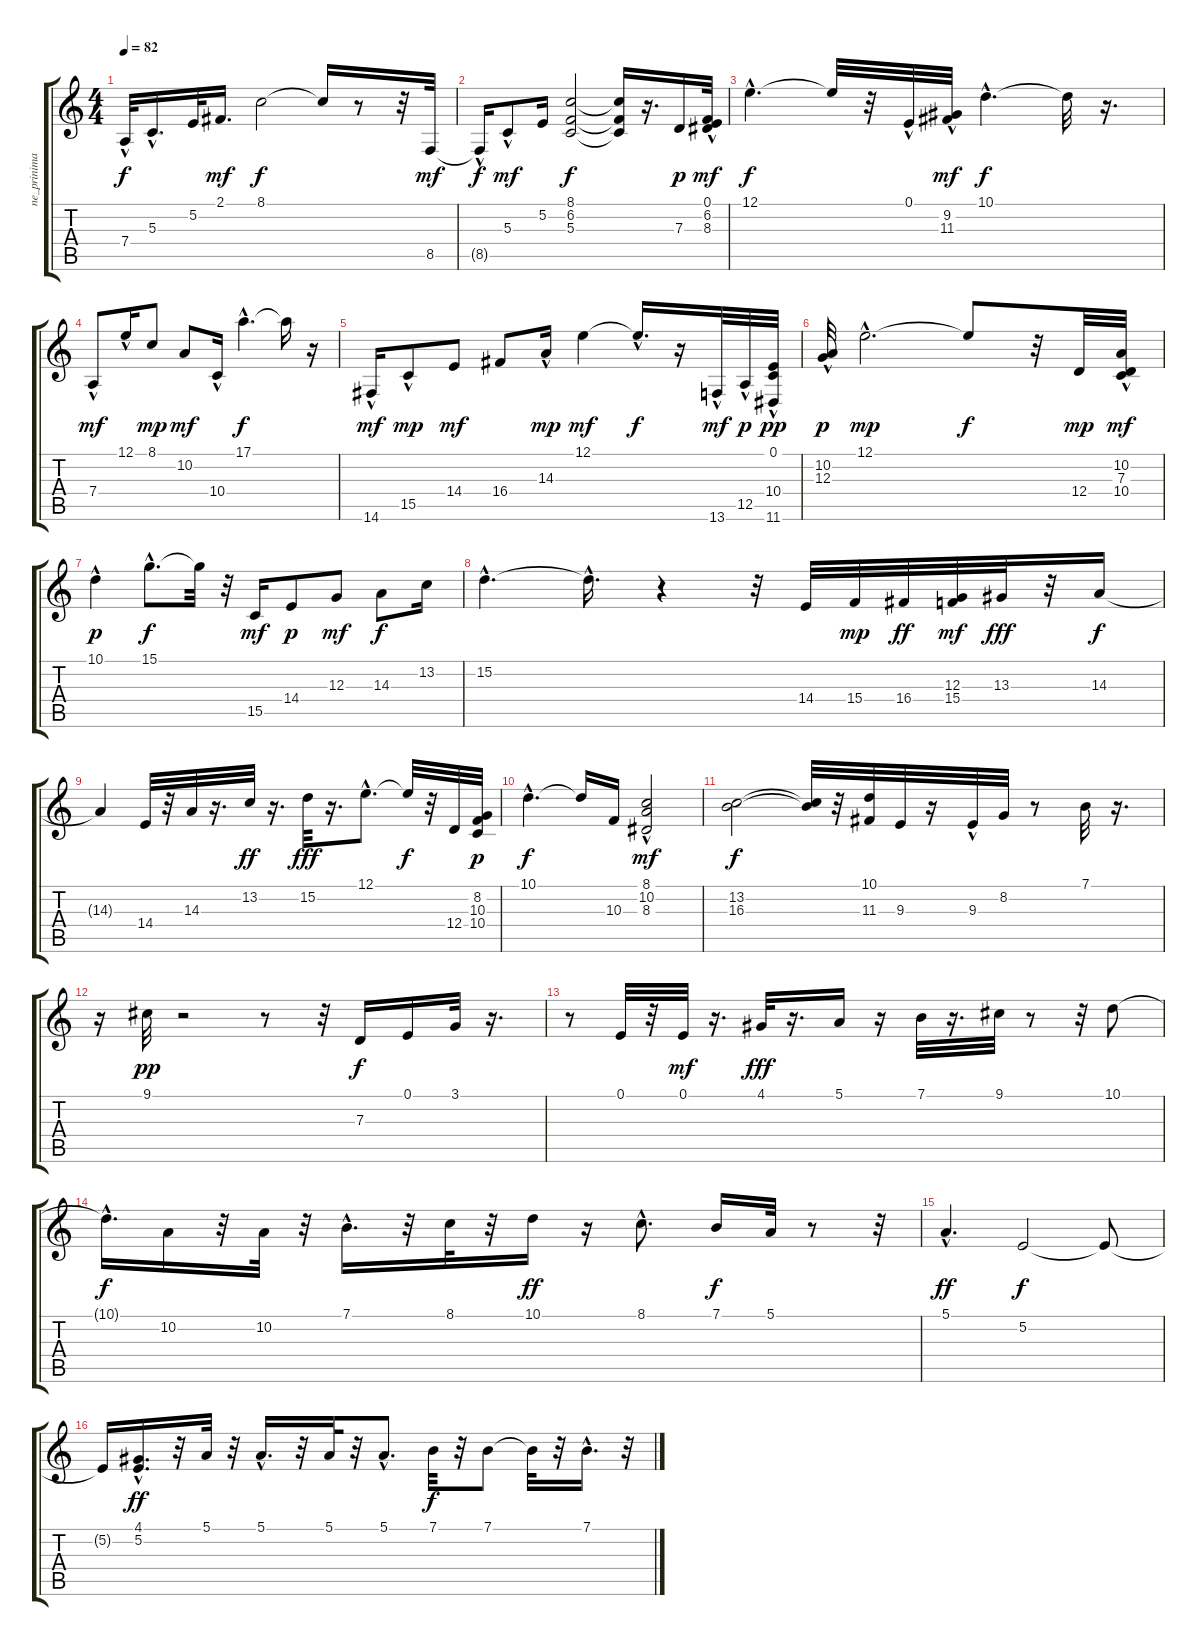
\track ("ne_prinimai" "ne_prinima") {instrument electricpiano1}
\staff {score tabs}
\tuning (E4 B3 G3 D3 A2 E2) {hide}
\ts (4 4)
\tempo 82
\clef g2
\ks c
7.4{hac t}.32{dy f} 5.3{hac}.16{d} 5.2.32 2.1.16{d dy mf} 8.1.2{dy f} 8.1{t}.16 r.8 r.32 8.5.32{dy mf} |
8.5{hac t}.16{dy f} 5.3{hac}.8{dy mf} 5.2.16 (8.1 6.2 5.3).2{dy f} (8.1{t} 6.2{t} 5.3{t}).16 r.16{d} 7.3.16{dy p} (0.1{hac} 6.2 8.3{hac}).32{dy mf} |
12.1{hac}.4{d dy f} 12.1{t}.32 r.32 0.1{hac}.32 (9.2{hac} 11.3{hac}).32{dy mf} 10.1{hac}.4{d dy f} 10.1{t}.32 r.16{d} |
7.4{hac}.8{dy mf} 12.1{hac}.16 8.1.8{dy mp} 10.2.8{dy mf} 10.4{hac}.16 17.1{hac}.4{d dy f} 17.1{t}.16 r.16 |
14.6{hac}.16{dy mf} 15.5{hac}.8{dy mp} 14.4.8{dy mf} 16.4.8 14.3{hac}.16{dy mp} 12.1.4{dy mf} 12.1{hac t}.16{d dy f} r.16 13.6{hac}.32{dy mf} 12.5{hac}.32{dy p} (0.1 10.4{hac} 11.6{hac}).32{dy pp} |
(10.2{hac} 12.3{hac}).32{dy p} 12.1{hac}.2{d dy mp} 12.1{t}.8{dy f} r.32 12.4.32{dy mp} (10.2{hac} 7.3{hac} 10.4).32{dy mf} |
10.1{hac}.4{dy p} 15.1{hac}.8{d dy f} 15.1{t}.32 r.32 15.5.16{dy mf} 14.4.8{dy p} 12.3.8{dy mf} 14.3.8{dy f} 13.2.16 |
15.2{hac}.4{d} 15.2{hac t}.16{d} r.4 r.32 14.4.32 15.4.32{dy mp} 16.4.32{dy ff} (12.3 15.4).32{dy mf} 13.3.32{dy fff} r.32 14.3.16{dy f} |
14.3{t}.4 14.4.32 r.32 14.3.32 r.16{d} 13.2.32{dy ff} r.16{d} 15.2.32{dy fff} r.16{d} 12.1{hac}.8{d} 12.1{t}.32{dy f} r.32 12.4.32 (8.2 10.3 10.4).32{dy p} |
10.1{hac}.4{d dy f} 10.1{t}.16 10.3.16 (8.1{hac} 10.2 8.3{hac}).2{dy mf} |
(13.2 16.3).2{dy f} (13.2{t} 16.3{t}).32 r.32 (10.1 11.3).32 9.3.32 r.16 9.3{hac}.32 8.2.32 r.8 7.1.32 r.16{d} |
r.16 9.1.32{dy pp} r.2 r.8 r.32 7.3.16{dy f} 0.1.16 3.1.32 r.16{d} |
r.8 0.1.32 r.32 0.1.32{dy mf} r.16{d} 4.1.32{dy fff} r.16{d} 5.1.16 r.16 7.1.32 r.16{d} 9.1.32 r.8 r.32 10.1.8 |
10.1{hac t}.16{d dy f} 10.2.16 r.32 10.2.32 r.32 7.1{hac}.16{d} r.32 8.1.32 r.32 10.1.16{dy ff} r.16 8.1{hac}.8{d} 7.1.16{dy f} 5.1.32 r.8 r.32 |
5.1{hac}.4{d dy ff} 5.2.2{dy f} 5.2{t}.8 |
5.2{t}.16 (4.1 5.2{hac}).16{d dy ff} r.32 5.1.32 r.32 5.1{hac}.16{d} r.32 5.1.32 r.32 5.1{hac}.8{d} 7.1.32{dy f} r.32 7.1.8 7.1{t}.32 r.32 7.1{hac}.16{d} r.32
